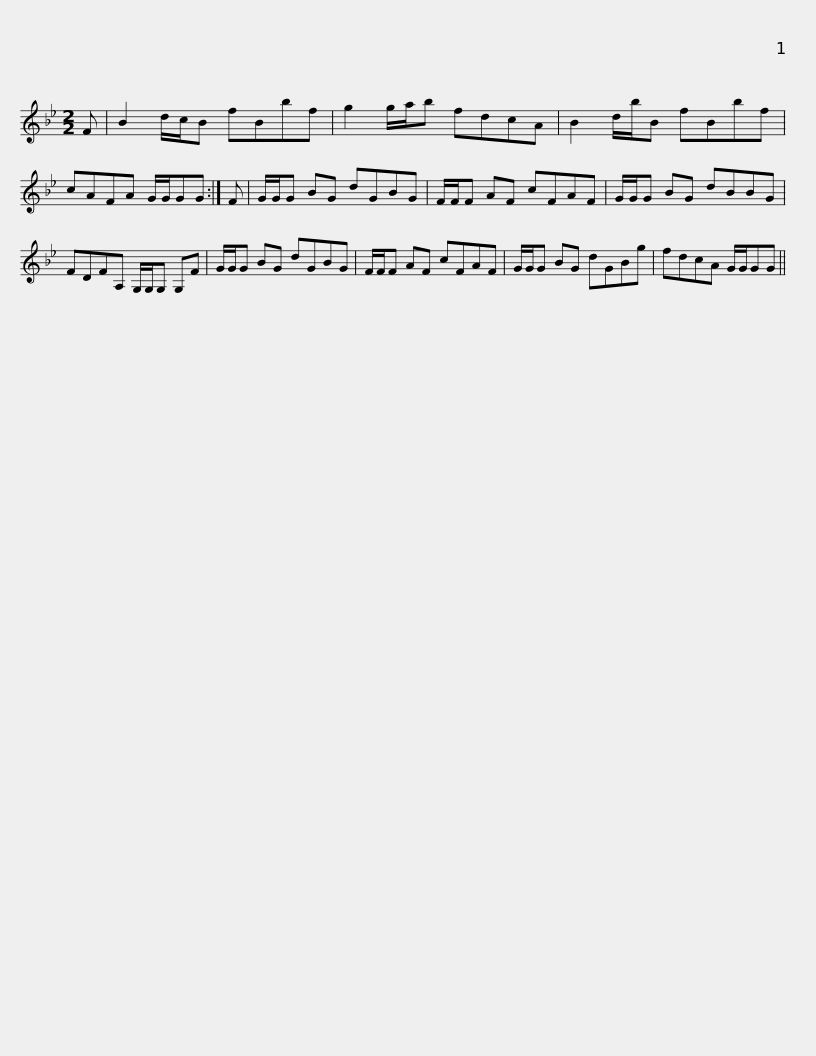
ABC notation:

X:1
L:1/8
M:2/2
I:linebreak $
K:Gmin
V:1 treble
V:1
 F | B2 d/c/B fBbf | g2 g/a/b fdcA | B2 d/b/B fBbf | cAFA G/G/GG :| %5
 F |$ G/G/G BG dGBG | F/F/F AF cFAF | G/G/G BG dBBG | FDFA, G,/G,/G, G,F | %10
 G/G/G BG dGBG |$ F/F/F AF cFAF | G/G/G BG dGBg | fdcA G/G/GG || %14
